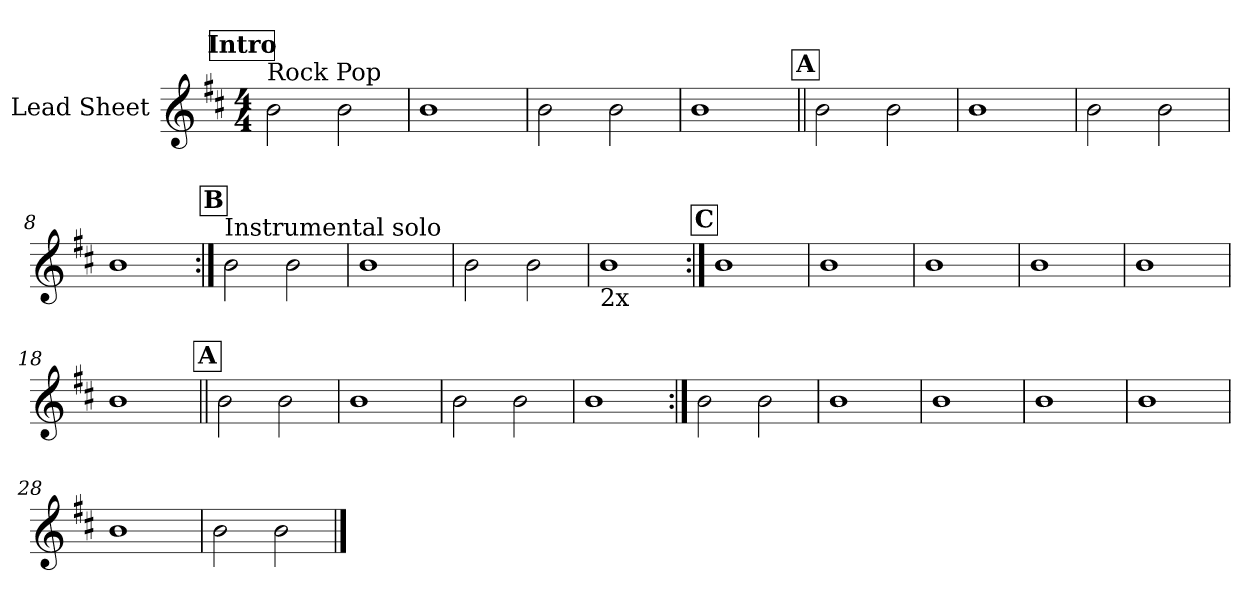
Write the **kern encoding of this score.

**kern
*part1
*staff1
*I"Lead Sheet
*clefG2
*k[f#c#]
*D:
*M4/4
!!LO:REH:place=s1:a:fs=14:t=Intro
=1
!LO:TX:a:t=Rock Pop
2b\
2b\
=2
1b
=3
2b\
2b\
=4
1b
!!LO:LB:g=z
!!LO:REH:place=s1:a:fs=14:t=A
=5||
2b\
2b\
=6
1b
=7
2b\
2b\
=8
1b
!!LO:LB:g=z
!!LO:REH:place=s1:a:fs=14:t=B
=9:|!
!LO:TX:a:t=Instrumental solo
2b\
2b\
=10
1b
=11
2b\
2b\
=12
!LO:TX:b:t=2x
1b
!!LO:LB:g=z
!!LO:REH:place=s1:a:fs=14:t=C
=13:|!
1b
=14
1b
=15
1b
=16
1b
!!LO:LB:g=z
=17
1b
=18
1b
!!LO:LB:g=z
!!LO:REH:place=s1:a:fs=14:t=A
=19||
2b\
2b\
=20
1b
=21
2b\
2b\
=22
1b
!!LO:LB:g=z
=23:|!
2b\
2b\
=24
1b
=25
1b
=26
1b
!!LO:LB:g=z
=27
1b
=28
1b
=29
2b\
2b\
==
*-
